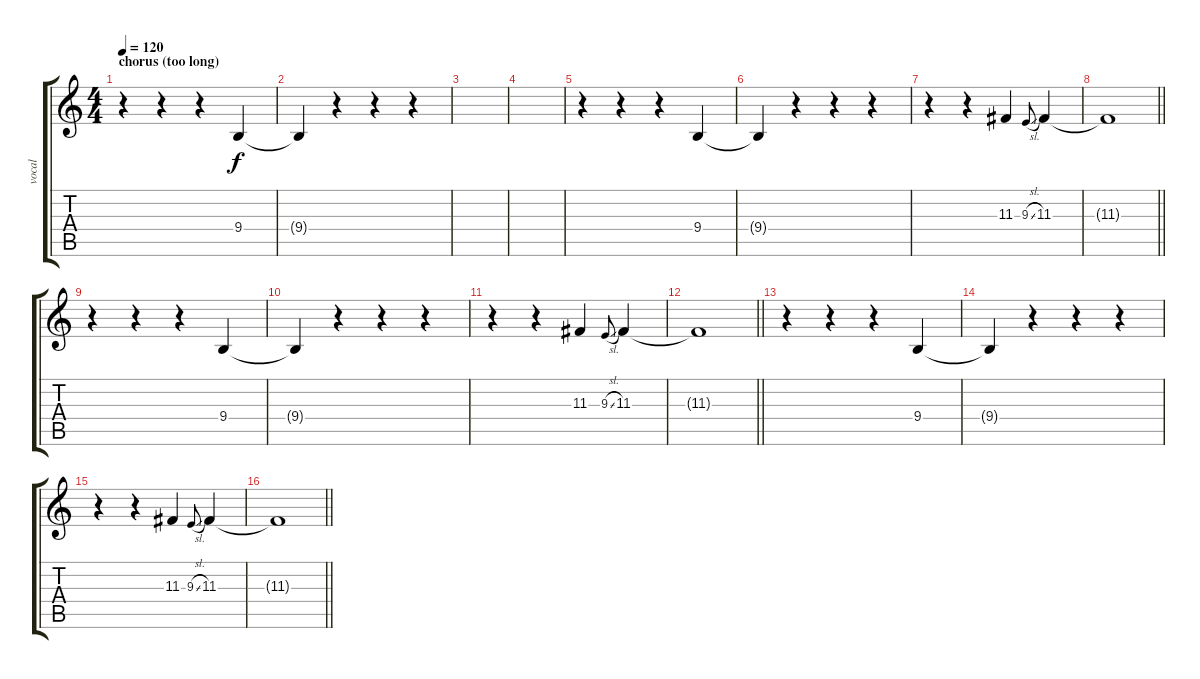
\track ("vocal" "vocal") {instrument tenorsax}
\staff {score tabs}
\tuning (E4 B3 G3 D3 A2 E2) {hide}
\ts (4 4)
\section ("" "chorus (too long)")
\tempo 120
\clef g2
\ks c
r.4{dy f} r.4 r.4 9.4.4 |
9.4{t}.4 r.4 r.4 r.4 |
|
|
r.4 r.4 r.4 9.4.4 |
9.4{t}.4 r.4 r.4 r.4 |
r.4 r.4 11.3.4 9.3{sl}.8{gr onbeat} 11.3.4 |
\barLineRight lightlight
11.3{t}.1 |
r.4 r.4 r.4 9.4.4 |
9.4{t}.4 r.4 r.4 r.4 |
r.4 r.4 11.3.4 9.3{sl}.8{gr onbeat} 11.3.4 |
\barLineRight lightlight
11.3{t}.1 |
r.4 r.4 r.4 9.4.4 |
9.4{t}.4 r.4 r.4 r.4 |
r.4 r.4 11.3.4 9.3{sl}.8{gr onbeat} 11.3.4 |
\barLineRight lightlight
11.3{t}.1
